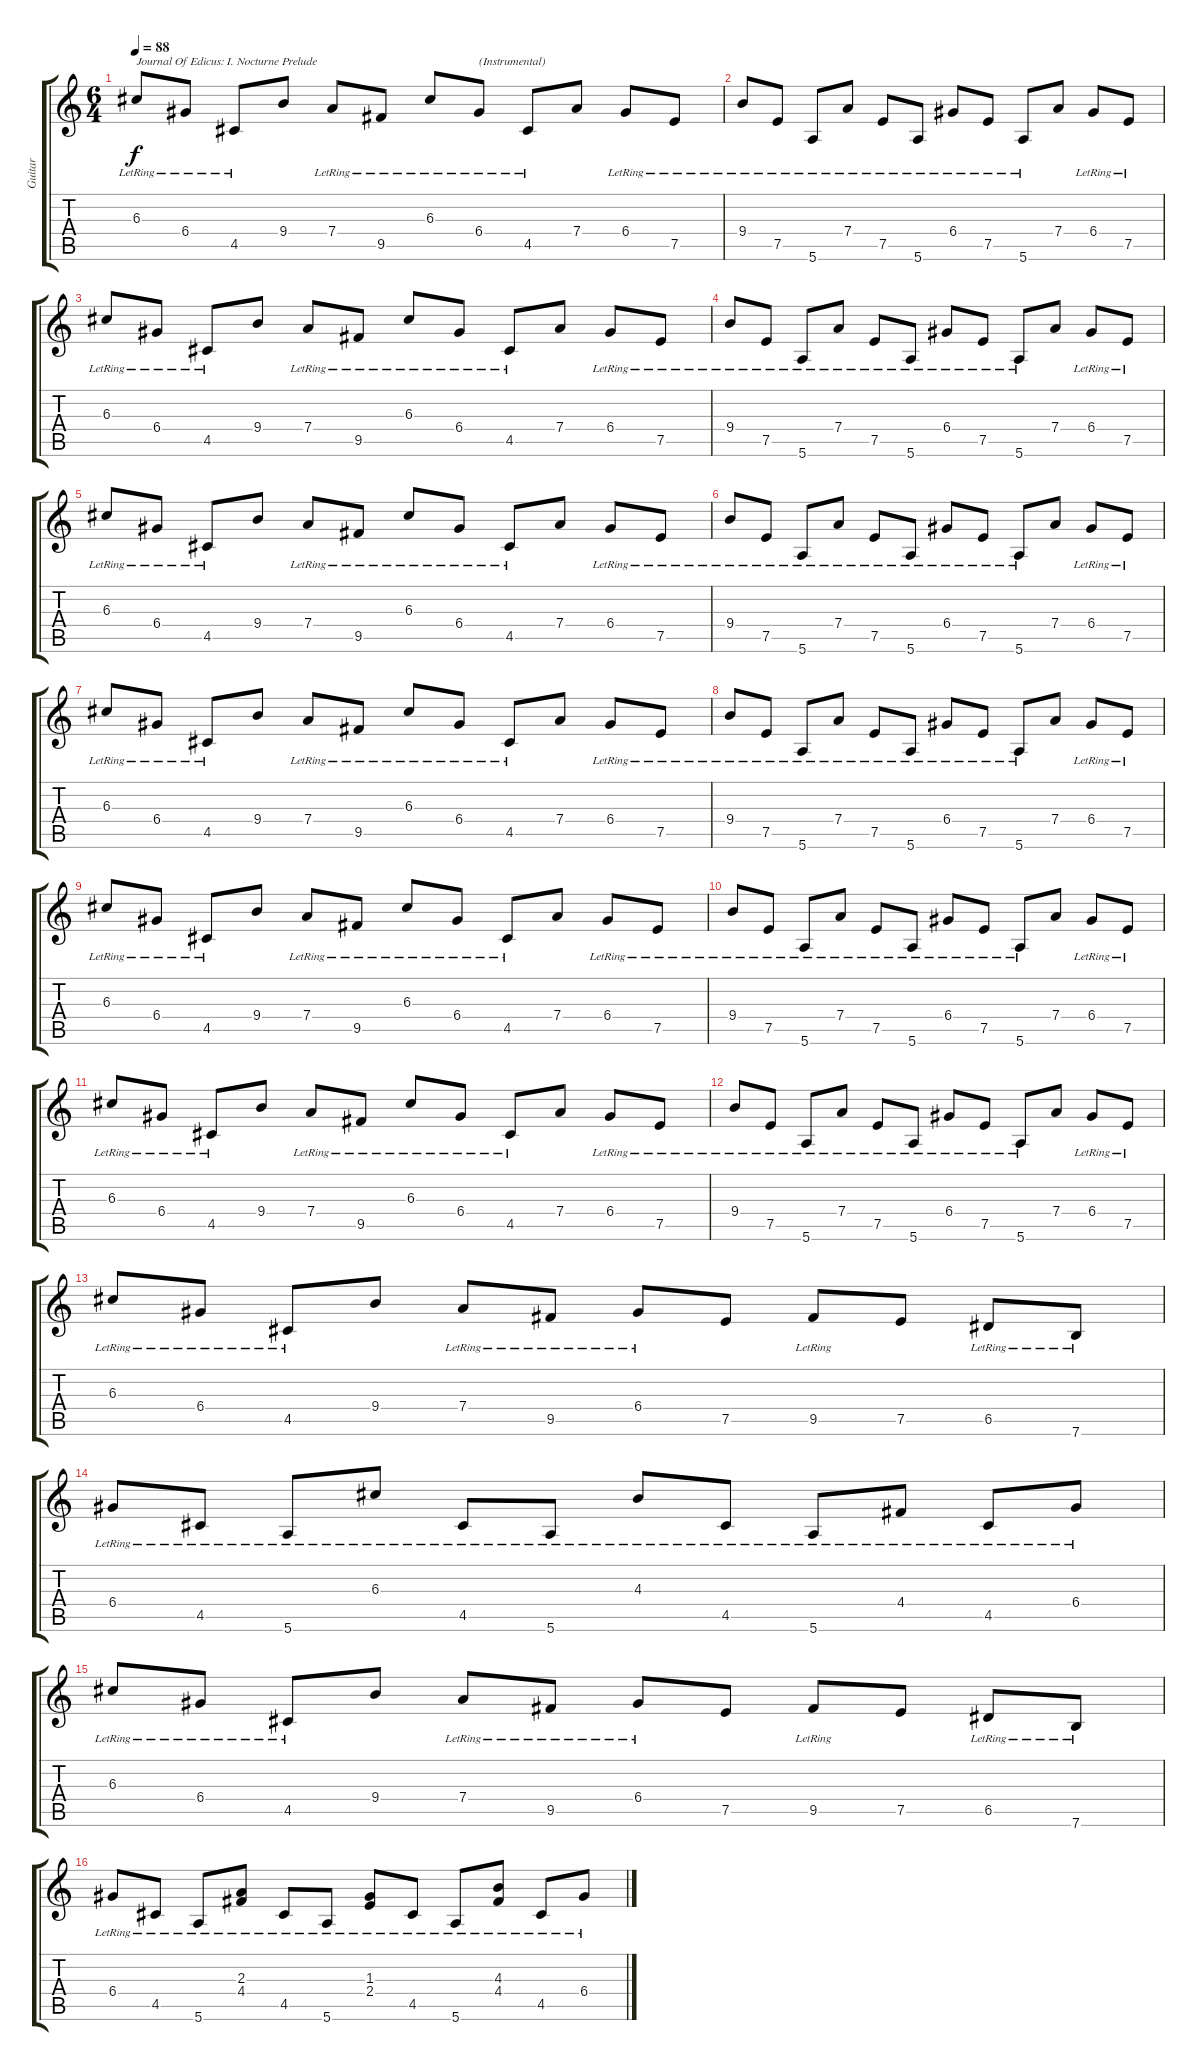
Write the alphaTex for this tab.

\track ("Guitar" "Guitar") {instrument acousticguitarnylon}
\staff {score tabs}
\tuning (E4 B3 G3 D3 A2 E2) {hide}
\ts (6 4)
\tempo 88
\clef g2
\ks c
6.3{lr}.8{txt "Journal Of Edicus: I. Nocturne Prelude" dy f instrument acousticguitarnylon} 6.4{lr}.8 4.5{lr}.8 9.4.8 7.4{lr}.8 9.5{lr}.8 6.3{lr}.8 6.4{lr}.8{txt "(Instrumental)"} 4.5{lr}.8 7.4.8 6.4{lr}.8 7.5{lr}.8 |
9.4{lr}.8 7.5{lr}.8 5.6{lr}.8 7.4{lr}.8 7.5{lr}.8 5.6{lr}.8 6.4{lr}.8 7.5{lr}.8 5.6{lr}.8 7.4.8 6.4{lr}.8 7.5{lr}.8 |
6.3{lr}.8 6.4{lr}.8 4.5{lr}.8 9.4.8 7.4{lr}.8 9.5{lr}.8 6.3{lr}.8 6.4{lr}.8 4.5{lr}.8 7.4.8 6.4{lr}.8 7.5{lr}.8 |
9.4{lr}.8 7.5{lr}.8 5.6{lr}.8 7.4{lr}.8 7.5{lr}.8 5.6{lr}.8 6.4{lr}.8 7.5{lr}.8 5.6{lr}.8 7.4.8 6.4{lr}.8 7.5{lr}.8 |
6.3{lr}.8 6.4{lr}.8 4.5{lr}.8 9.4.8 7.4{lr}.8 9.5{lr}.8 6.3{lr}.8 6.4{lr}.8 4.5{lr}.8 7.4.8 6.4{lr}.8 7.5{lr}.8 |
9.4{lr}.8 7.5{lr}.8 5.6{lr}.8 7.4{lr}.8 7.5{lr}.8 5.6{lr}.8 6.4{lr}.8 7.5{lr}.8 5.6{lr}.8 7.4.8 6.4{lr}.8 7.5{lr}.8 |
6.3{lr}.8 6.4{lr}.8 4.5{lr}.8 9.4.8 7.4{lr}.8 9.5{lr}.8 6.3{lr}.8 6.4{lr}.8 4.5{lr}.8 7.4.8 6.4{lr}.8 7.5{lr}.8 |
9.4{lr}.8 7.5{lr}.8 5.6{lr}.8 7.4{lr}.8 7.5{lr}.8 5.6{lr}.8 6.4{lr}.8 7.5{lr}.8 5.6{lr}.8 7.4.8 6.4{lr}.8 7.5{lr}.8 |
6.3{lr}.8 6.4{lr}.8 4.5{lr}.8 9.4.8 7.4{lr}.8 9.5{lr}.8 6.3{lr}.8 6.4{lr}.8 4.5{lr}.8 7.4.8 6.4{lr}.8 7.5{lr}.8 |
9.4{lr}.8 7.5{lr}.8 5.6{lr}.8 7.4{lr}.8 7.5{lr}.8 5.6{lr}.8 6.4{lr}.8 7.5{lr}.8 5.6{lr}.8 7.4.8 6.4{lr}.8 7.5{lr}.8 |
6.3{lr}.8 6.4{lr}.8 4.5{lr}.8 9.4.8 7.4{lr}.8 9.5{lr}.8 6.3{lr}.8 6.4{lr}.8 4.5{lr}.8 7.4.8 6.4{lr}.8 7.5{lr}.8 |
9.4{lr}.8 7.5{lr}.8 5.6{lr}.8 7.4{lr}.8 7.5{lr}.8 5.6{lr}.8 6.4{lr}.8 7.5{lr}.8 5.6{lr}.8 7.4.8 6.4{lr}.8 7.5{lr}.8 |
6.3{lr}.8 6.4{lr}.8 4.5{lr}.8 9.4.8 7.4{lr}.8 9.5{lr}.8 6.4{lr}.8 7.5.8 9.5{lr}.8 7.5.8 6.5{lr}.8 7.6{lr}.8 |
6.4{lr}.8 4.5{lr}.8 5.6{lr}.8 6.3{lr}.8 4.5{lr}.8 5.6{lr}.8 4.3{lr}.8 4.5{lr}.8 5.6{lr}.8 4.4{lr}.8 4.5{lr}.8 6.4{lr}.8 |
6.3{lr}.8 6.4{lr}.8 4.5{lr}.8 9.4.8 7.4{lr}.8 9.5{lr}.8 6.4{lr}.8 7.5.8 9.5{lr}.8 7.5.8 6.5{lr}.8 7.6{lr}.8 |
6.4{lr}.8 4.5{lr}.8 5.6{lr}.8 (2.3{lr} 4.4{lr}).8 4.5{lr}.8 5.6{lr}.8 (1.3{lr} 2.4{lr}).8 4.5{lr}.8 5.6{lr}.8 (4.3{lr} 4.4{lr}).8 4.5{lr}.8 6.4{lr}.8
